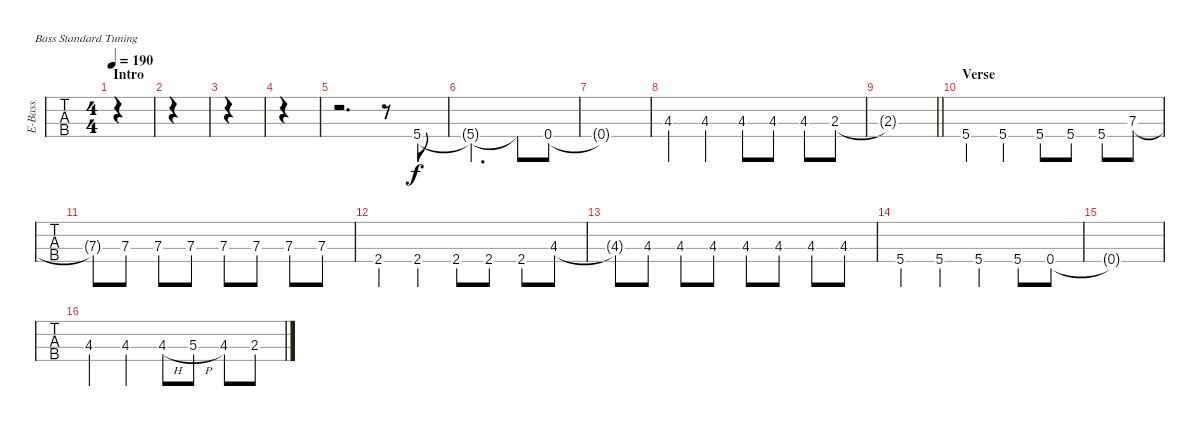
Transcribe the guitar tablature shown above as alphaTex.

\defaultSystemsLayout 4
\bracketExtendMode groupsimilarinstruments
\otherSystemsTrackNameOrientation horizontal
\track ("Akshay" "E-Bass") {instrument electricbassfinger}
\staff {tabs}
\tuning (G2 D2 A1 E1)
\ts (4 4)
\section ("" "Intro")
\tempo 190
\clef f4
\ks c
|
|
|
|
r.2{d} r.8 5.4.8 |
5.4{t}.2{d} 5.4{t}.8 0.4.8 |
0.4{t}.1 |
4.3{acc #}.4 4.3{acc #}.4 4.3{acc #}.8 4.3{acc #}.8 4.3{acc #}.8 2.3.8 |
\barLineRight lightlight
2.3{t}.1 |
\section ("" "Verse")
5.4.4 5.4.4 5.4.8 5.4.8 5.4.8 7.3.8 |
7.3{t}.8 7.3.8 7.3.8 7.3.8 7.3.8 7.3.8 7.3.8 7.3.8 |
2.4{acc #}.4 2.4{acc #}.4 2.4{acc #}.8 2.4{acc #}.8 2.4{acc #}.8 4.3{acc #}.8 |
4.3{t acc #}.8 4.3{acc #}.8 4.3{acc #}.8 4.3{acc #}.8 4.3{acc #}.8 4.3{acc #}.8 4.3{acc #}.8 4.3{acc #}.8 |
5.4.4 5.4.4 5.4.4 5.4.8 0.4.8 |
0.4{t}.1 |
4.3{acc #}.4 4.3{acc #}.4 4.3{h acc #}.8 5.3{h}.8 4.3{acc #}.8 2.3.8
